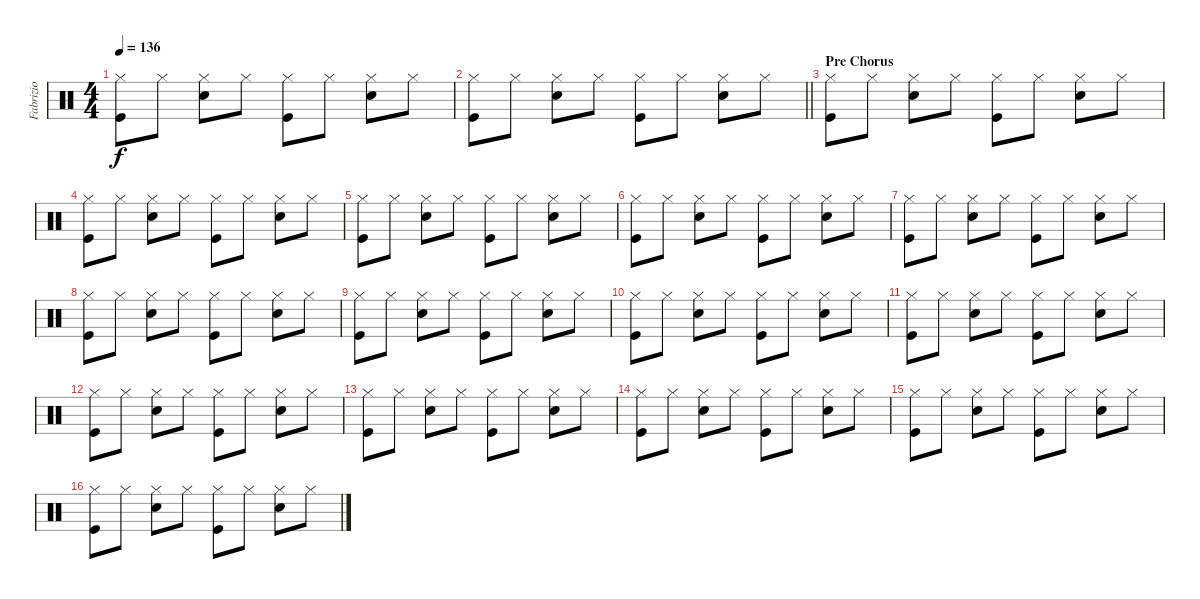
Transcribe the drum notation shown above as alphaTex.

\track ("Fabrizio" "Fabrizio") {instrument percussion}
\staff {score}
\articulation defaults
\ts (4 4)
\tempo 136
\clef neutral
\ks c
("Hi-Hat (closed)" "Kick (hit)").8{dy f} "Hi-Hat (closed)".8 ("Hi-Hat (closed)" "Snare (hit) 2").8 "Hi-Hat (closed)".8 ("Hi-Hat (closed)" "Kick (hit)").8 "Hi-Hat (closed)".8 ("Hi-Hat (closed)" "Snare (hit) 2").8 "Hi-Hat (closed)".8 |
\barLineRight lightlight
("Hi-Hat (closed)" "Kick (hit)").8 "Hi-Hat (closed)".8 ("Hi-Hat (closed)" "Snare (hit) 2").8 "Hi-Hat (closed)".8 ("Hi-Hat (closed)" "Kick (hit)").8 "Hi-Hat (closed)".8 ("Hi-Hat (closed)" "Snare (hit) 2").8 "Hi-Hat (closed)".8 |
\section ("" "Pre Chorus")
("Hi-Hat (closed)" "Kick (hit)").8 "Hi-Hat (closed)".8 ("Hi-Hat (closed)" "Snare (hit) 2").8 "Hi-Hat (closed)".8 ("Hi-Hat (closed)" "Kick (hit)").8 "Hi-Hat (closed)".8 ("Hi-Hat (closed)" "Snare (hit) 2").8 "Hi-Hat (closed)".8 |
("Hi-Hat (closed)" "Kick (hit)").8 "Hi-Hat (closed)".8 ("Hi-Hat (closed)" "Snare (hit) 2").8 "Hi-Hat (closed)".8 ("Hi-Hat (closed)" "Kick (hit)").8 "Hi-Hat (closed)".8 ("Hi-Hat (closed)" "Snare (hit) 2").8 "Hi-Hat (closed)".8 |
("Hi-Hat (closed)" "Kick (hit)").8 "Hi-Hat (closed)".8 ("Hi-Hat (closed)" "Snare (hit) 2").8 "Hi-Hat (closed)".8 ("Hi-Hat (closed)" "Kick (hit)").8 "Hi-Hat (closed)".8 ("Hi-Hat (closed)" "Snare (hit) 2").8 "Hi-Hat (closed)".8 |
("Hi-Hat (closed)" "Kick (hit)").8 "Hi-Hat (closed)".8 ("Hi-Hat (closed)" "Snare (hit) 2").8 "Hi-Hat (closed)".8 ("Hi-Hat (closed)" "Kick (hit)").8 "Hi-Hat (closed)".8 ("Hi-Hat (closed)" "Snare (hit) 2").8 "Hi-Hat (closed)".8 |
("Hi-Hat (closed)" "Kick (hit)").8 "Hi-Hat (closed)".8 ("Hi-Hat (closed)" "Snare (hit) 2").8 "Hi-Hat (closed)".8 ("Hi-Hat (closed)" "Kick (hit)").8 "Hi-Hat (closed)".8 ("Hi-Hat (closed)" "Snare (hit) 2").8 "Hi-Hat (closed)".8 |
("Hi-Hat (closed)" "Kick (hit)").8 "Hi-Hat (closed)".8 ("Hi-Hat (closed)" "Snare (hit) 2").8 "Hi-Hat (closed)".8 ("Hi-Hat (closed)" "Kick (hit)").8 "Hi-Hat (closed)".8 ("Hi-Hat (closed)" "Snare (hit) 2").8 "Hi-Hat (closed)".8 |
("Hi-Hat (closed)" "Kick (hit)").8 "Hi-Hat (closed)".8 ("Hi-Hat (closed)" "Snare (hit) 2").8 "Hi-Hat (closed)".8 ("Hi-Hat (closed)" "Kick (hit)").8 "Hi-Hat (closed)".8 ("Hi-Hat (closed)" "Snare (hit) 2").8 "Hi-Hat (closed)".8 |
("Hi-Hat (closed)" "Kick (hit)").8 "Hi-Hat (closed)".8 ("Hi-Hat (closed)" "Snare (hit) 2").8 "Hi-Hat (closed)".8 ("Hi-Hat (closed)" "Kick (hit)").8 "Hi-Hat (closed)".8 ("Hi-Hat (closed)" "Snare (hit) 2").8 "Hi-Hat (closed)".8 |
("Hi-Hat (closed)" "Kick (hit)").8 "Hi-Hat (closed)".8 ("Hi-Hat (closed)" "Snare (hit) 2").8 "Hi-Hat (closed)".8 ("Hi-Hat (closed)" "Kick (hit)").8 "Hi-Hat (closed)".8 ("Hi-Hat (closed)" "Snare (hit) 2").8 "Hi-Hat (closed)".8 |
("Hi-Hat (closed)" "Kick (hit)").8 "Hi-Hat (closed)".8 ("Hi-Hat (closed)" "Snare (hit) 2").8 "Hi-Hat (closed)".8 ("Hi-Hat (closed)" "Kick (hit)").8 "Hi-Hat (closed)".8 ("Hi-Hat (closed)" "Snare (hit) 2").8 "Hi-Hat (closed)".8 |
("Hi-Hat (closed)" "Kick (hit)").8 "Hi-Hat (closed)".8 ("Hi-Hat (closed)" "Snare (hit) 2").8 "Hi-Hat (closed)".8 ("Hi-Hat (closed)" "Kick (hit)").8 "Hi-Hat (closed)".8 ("Hi-Hat (closed)" "Snare (hit) 2").8 "Hi-Hat (closed)".8 |
("Hi-Hat (closed)" "Kick (hit)").8 "Hi-Hat (closed)".8 ("Hi-Hat (closed)" "Snare (hit) 2").8 "Hi-Hat (closed)".8 ("Hi-Hat (closed)" "Kick (hit)").8 "Hi-Hat (closed)".8 ("Hi-Hat (closed)" "Snare (hit) 2").8 "Hi-Hat (closed)".8 |
("Hi-Hat (closed)" "Kick (hit)").8 "Hi-Hat (closed)".8 ("Hi-Hat (closed)" "Snare (hit) 2").8 "Hi-Hat (closed)".8 ("Hi-Hat (closed)" "Kick (hit)").8 "Hi-Hat (closed)".8 ("Hi-Hat (closed)" "Snare (hit) 2").8 "Hi-Hat (closed)".8 |
("Hi-Hat (closed)" "Kick (hit)").8 "Hi-Hat (closed)".8 ("Hi-Hat (closed)" "Snare (hit) 2").8 "Hi-Hat (closed)".8 ("Hi-Hat (closed)" "Kick (hit)").8 "Hi-Hat (closed)".8 ("Hi-Hat (closed)" "Snare (hit) 2").8 "Hi-Hat (closed)".8
